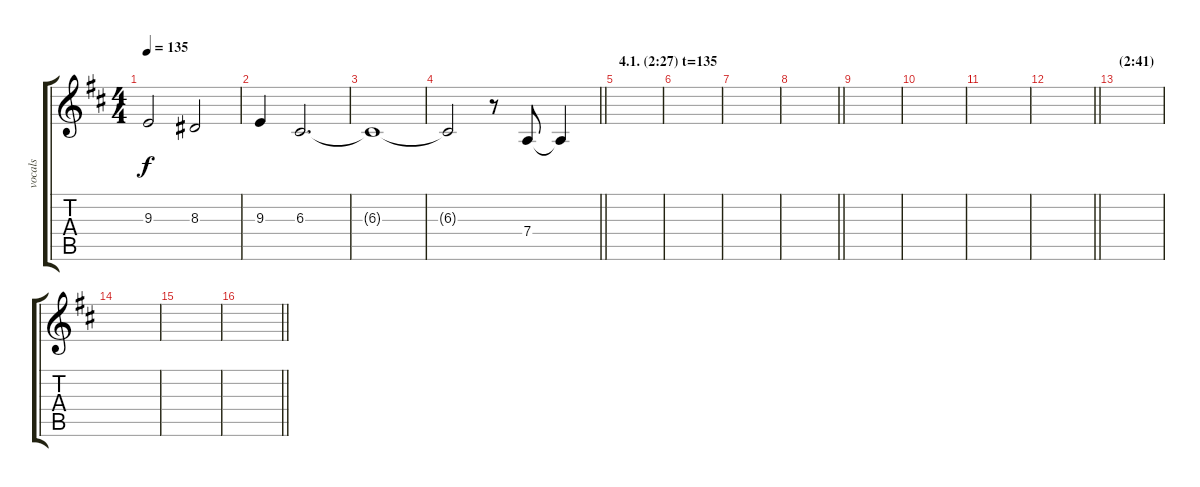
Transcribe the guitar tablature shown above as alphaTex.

\track ("vocals" "vocals") {instrument clarinet}
\staff {score tabs}
\tuning (E4 B3 G3 D3 A2 E2) {hide}
\ts (4 4)
\tempo 135
\clef g2
\ks d
9.3.2{dy f} 8.3.2 |
9.3.4 6.3.2{d} |
6.3{t}.1 |
\barLineRight lightlight
6.3{t}.2 r.8 7.4.8 7.4{t}.4 |
\section ("" "4.1. (2:27) t=135")
|
|
|
\barLineRight lightlight
|
|
|
|
\barLineRight lightlight
|
\section ("" "(2:41)")
|
|
|
\barLineRight lightlight
